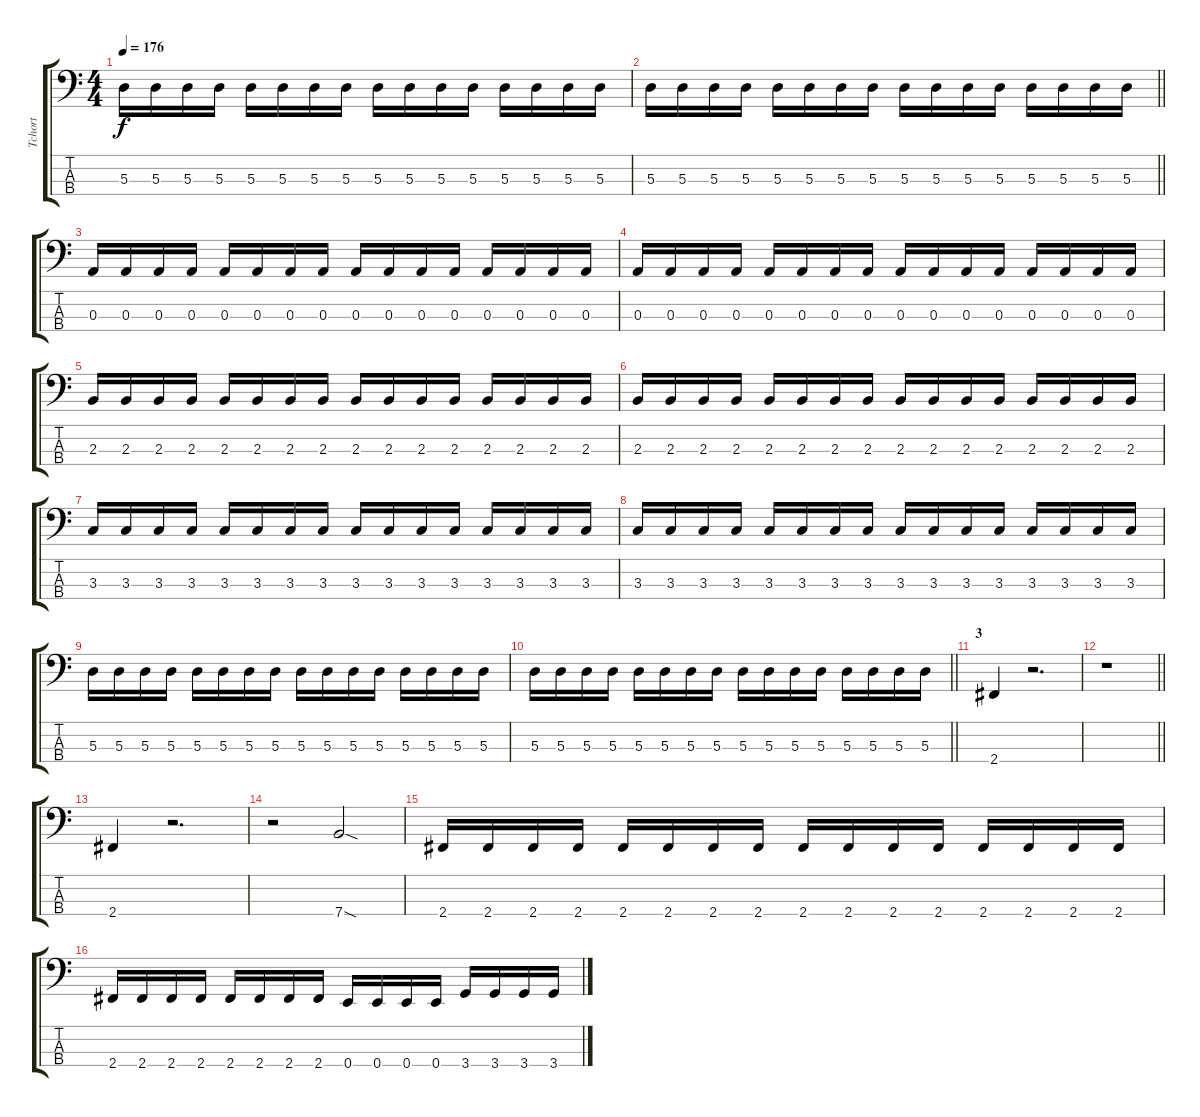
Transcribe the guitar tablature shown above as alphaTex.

\track ("Tchort" "Tchort") {instrument electricbasspick}
\staff {score tabs}
\tuning (G2 D2 A1 E1) {hide}
\ts (4 4)
\tempo 176
\clef f4
\ks c
5.3.16{dy f} 5.3.16 5.3.16 5.3.16 5.3.16 5.3.16 5.3.16 5.3.16 5.3.16 5.3.16 5.3.16 5.3.16 5.3.16 5.3.16 5.3.16 5.3.16 |
\barLineRight lightlight
5.3.16 5.3.16 5.3.16 5.3.16 5.3.16 5.3.16 5.3.16 5.3.16 5.3.16 5.3.16 5.3.16 5.3.16 5.3.16 5.3.16 5.3.16 5.3.16 |
\section ("" "")
0.3.16 0.3.16 0.3.16 0.3.16 0.3.16 0.3.16 0.3.16 0.3.16 0.3.16 0.3.16 0.3.16 0.3.16 0.3.16 0.3.16 0.3.16 0.3.16 |
0.3.16 0.3.16 0.3.16 0.3.16 0.3.16 0.3.16 0.3.16 0.3.16 0.3.16 0.3.16 0.3.16 0.3.16 0.3.16 0.3.16 0.3.16 0.3.16 |
2.3.16 2.3.16 2.3.16 2.3.16 2.3.16 2.3.16 2.3.16 2.3.16 2.3.16 2.3.16 2.3.16 2.3.16 2.3.16 2.3.16 2.3.16 2.3.16 |
2.3.16 2.3.16 2.3.16 2.3.16 2.3.16 2.3.16 2.3.16 2.3.16 2.3.16 2.3.16 2.3.16 2.3.16 2.3.16 2.3.16 2.3.16 2.3.16 |
3.3.16 3.3.16 3.3.16 3.3.16 3.3.16 3.3.16 3.3.16 3.3.16 3.3.16 3.3.16 3.3.16 3.3.16 3.3.16 3.3.16 3.3.16 3.3.16 |
3.3.16 3.3.16 3.3.16 3.3.16 3.3.16 3.3.16 3.3.16 3.3.16 3.3.16 3.3.16 3.3.16 3.3.16 3.3.16 3.3.16 3.3.16 3.3.16 |
5.3.16 5.3.16 5.3.16 5.3.16 5.3.16 5.3.16 5.3.16 5.3.16 5.3.16 5.3.16 5.3.16 5.3.16 5.3.16 5.3.16 5.3.16 5.3.16 |
\barLineRight lightlight
5.3.16 5.3.16 5.3.16 5.3.16 5.3.16 5.3.16 5.3.16 5.3.16 5.3.16 5.3.16 5.3.16 5.3.16 5.3.16 5.3.16 5.3.16 5.3.16 |
\section ("" "3")
2.4.4 r.2{d} |
\barLineRight lightlight
r.1 |
\section ("" "")
2.4.4 r.2{d} |
r.2 7.4{sod}.2 |
2.4.16 2.4.16 2.4.16 2.4.16 2.4.16 2.4.16 2.4.16 2.4.16 2.4.16 2.4.16 2.4.16 2.4.16 2.4.16 2.4.16 2.4.16 2.4.16 |
2.4.16 2.4.16 2.4.16 2.4.16 2.4.16 2.4.16 2.4.16 2.4.16 0.4.16 0.4.16 0.4.16 0.4.16 3.4.16 3.4.16 3.4.16 3.4.16
